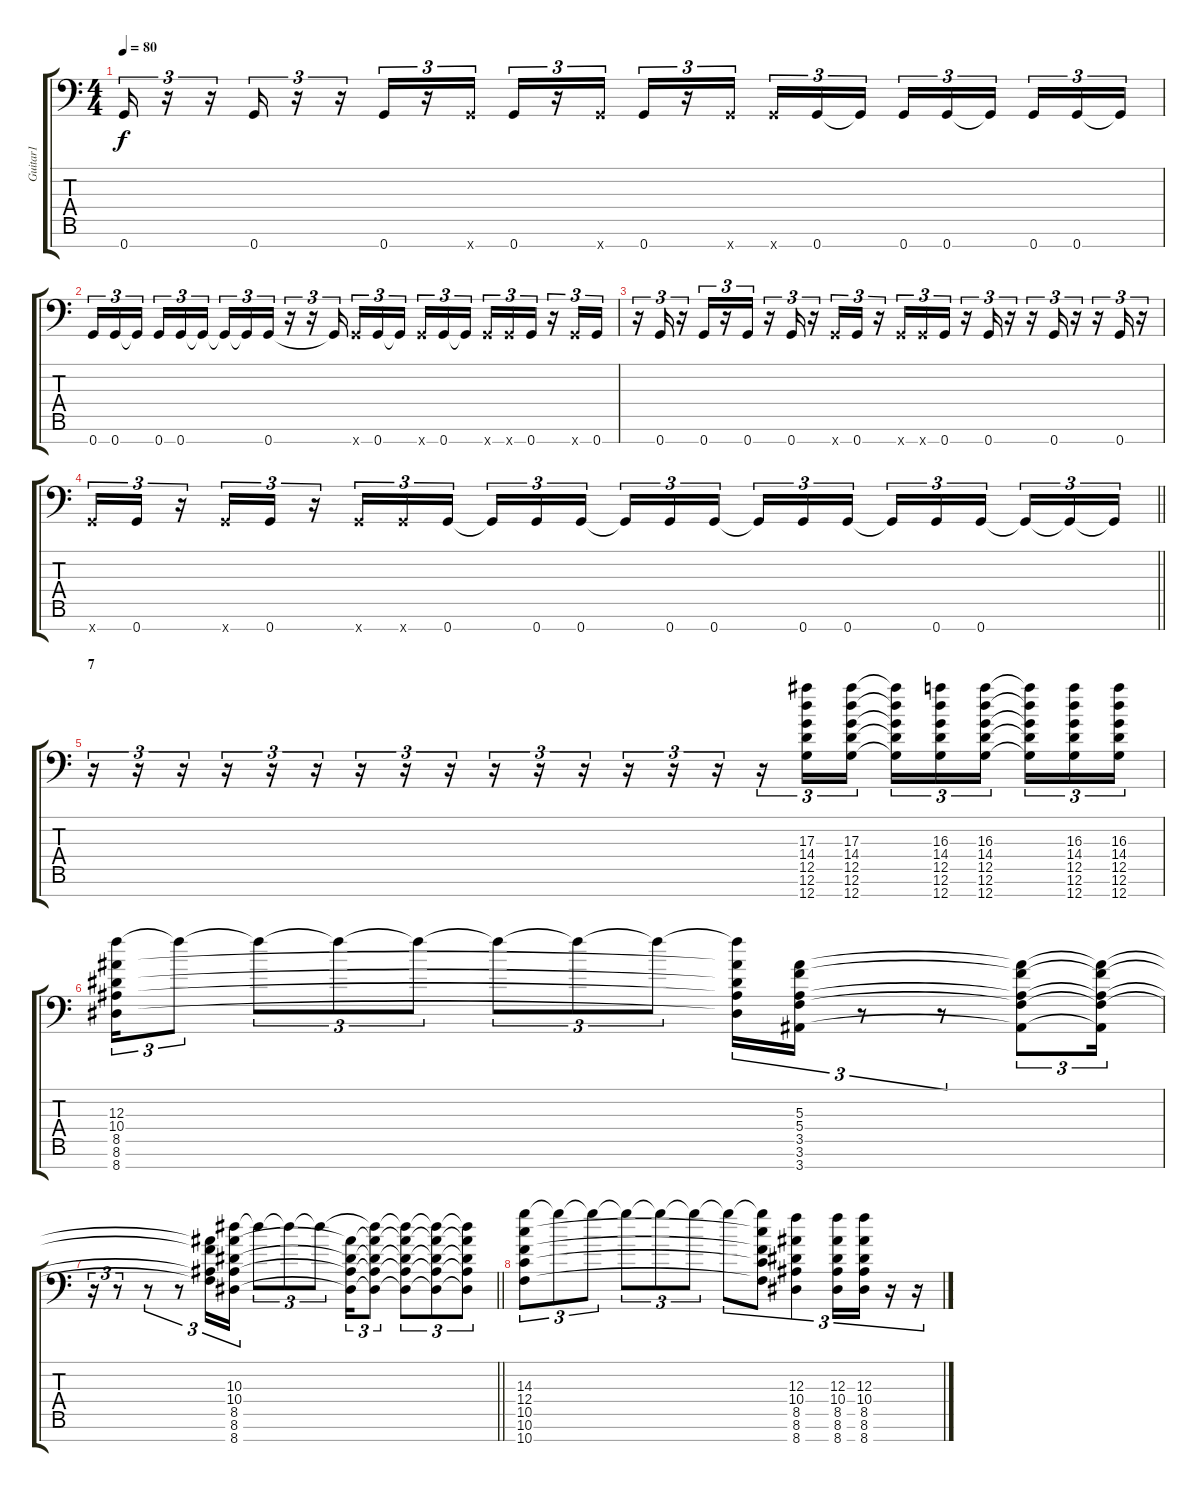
\track ("Guitar1" "Guitar1") {instrument distortionguitar}
\staff {score tabs}
\tuning (D4 A3 F3 C3 G2 D2 G1) {hide}
\ts (4 4)
\tempo 80
\clef f4
\ks c
0.7.16{tu (3 2) dy f} r.16{tu (3 2)} r.16{tu (3 2)} 0.7.16{tu (3 2)} r.16{tu (3 2)} r.16{tu (3 2)} 0.7.16{tu (3 2)} r.16{tu (3 2)} 0.7{x}.16{tu (3 2)} 0.7.16{tu (3 2)} r.16{tu (3 2)} 0.7{x}.16{tu (3 2)} 0.7.16{tu (3 2)} r.16{tu (3 2)} 0.7{x}.16{tu (3 2) beam splitsecondary} 0.7{x}.16{tu (3 2)} 0.7.16{tu (3 2)} 0.7{t}.16{tu (3 2)} 0.7.16{tu (3 2)} 0.7.16{tu (3 2)} 0.7{t}.16{tu (3 2) beam splitsecondary} 0.7.16{tu (3 2)} 0.7.16{tu (3 2)} 0.7{t}.16{tu (3 2)} |
0.7.16{tu (3 2)} 0.7.16{tu (3 2)} 0.7{t}.16{tu (3 2) beam splitsecondary} 0.7.16{tu (3 2)} 0.7.16{tu (3 2)} 0.7{t}.16{tu (3 2)} 0.7{t}.16{tu (3 2)} 0.7{t}.16{tu (3 2)} 0.7.16{tu (3 2)} r.16{tu (3 2)} r.16{tu (3 2)} 0.7{t}.16{tu (3 2)} 0.7{x}.16{tu (3 2)} 0.7.16{tu (3 2)} 0.7{t}.16{tu (3 2) beam splitsecondary} 0.7{x}.16{tu (3 2)} 0.7.16{tu (3 2)} 0.7{t}.16{tu (3 2)} 0.7{x}.16{tu (3 2)} 0.7{x}.16{tu (3 2)} 0.7.16{tu (3 2)} r.16{tu (3 2)} 0.7{x}.16{tu (3 2)} 0.7.16{tu (3 2)} |
r.16{tu (3 2)} 0.7.16{tu (3 2)} r.16{tu (3 2)} 0.7.16{tu (3 2)} r.16{tu (3 2)} 0.7.16{tu (3 2)} r.16{tu (3 2)} 0.7.16{tu (3 2)} r.16{tu (3 2)} 0.7{x}.16{tu (3 2)} 0.7.16{tu (3 2)} r.16{tu (3 2)} 0.7{x}.16{tu (3 2)} 0.7{x}.16{tu (3 2)} 0.7.16{tu (3 2)} r.16{tu (3 2)} 0.7.16{tu (3 2)} r.16{tu (3 2)} r.16{tu (3 2)} 0.7.16{tu (3 2)} r.16{tu (3 2)} r.16{tu (3 2)} 0.7.16{tu (3 2)} r.16{tu (3 2)} |
\barLineRight lightlight
0.7{x}.16{tu (3 2)} 0.7.16{tu (3 2)} r.16{tu (3 2)} 0.7{x}.16{tu (3 2)} 0.7.16{tu (3 2)} r.16{tu (3 2)} 0.7{x}.16{tu (3 2)} 0.7{x}.16{tu (3 2)} 0.7.16{tu (3 2) beam splitsecondary} 0.7{t}.16{tu (3 2)} 0.7.16{tu (3 2)} 0.7.16{tu (3 2)} 0.7{t}.16{tu (3 2)} 0.7.16{tu (3 2)} 0.7.16{tu (3 2) beam splitsecondary} 0.7{t}.16{tu (3 2)} 0.7.16{tu (3 2)} 0.7.16{tu (3 2)} 0.7{t}.16{tu (3 2)} 0.7.16{tu (3 2)} 0.7.16{tu (3 2) beam splitsecondary} 0.7{t}.16{tu (3 2)} 0.7{t}.16{tu (3 2)} 0.7{t}.16{tu (3 2)} |
\section ("" "7")
r.16{tu (3 2)} r.16{tu (3 2)} r.16{tu (3 2)} r.16{tu (3 2)} r.16{tu (3 2)} r.16{tu (3 2)} r.16{tu (3 2)} r.16{tu (3 2)} r.16{tu (3 2)} r.16{tu (3 2)} r.16{tu (3 2)} r.16{tu (3 2)} r.16{tu (3 2)} r.16{tu (3 2)} r.16{tu (3 2)} r.16{tu (3 2)} (17.3 14.4 12.5 12.6 12.7).16{tu (3 2)} (17.3 14.4 12.5 12.6 12.7).16{tu (3 2)} (17.3{t} 14.4{t} 12.5{t} 12.6{t} 12.7{t}).16{tu (3 2)} (16.3 14.4 12.5 12.6 12.7).16{tu (3 2)} (16.3 14.4 12.5 12.6 12.7).16{tu (3 2) beam splitsecondary} (16.3{t} 14.4{t} 12.5{t} 12.6{t} 12.7{t}).16{tu (3 2)} (16.3 14.4 12.5 12.6 12.7).16{tu (3 2)} (16.3 14.4 12.5 12.6 12.7).16{tu (3 2)} |
(12.3 10.4 8.5 8.6 8.7).16{tu (3 2)} 12.3{t}.8{tu (3 2)} 12.3{t}.8{tu (3 2)} 12.3{t}.8{tu (3 2)} 12.3{t}.8{tu (3 2)} 12.3{t}.8{tu (3 2)} 12.3{t}.8{tu (3 2)} 12.3{t}.8{tu (3 2)} (12.3{t} 10.4{t} 8.5{t} 8.6{t} 8.7{t}).16{tu (3 2)} (5.3 5.4 3.5 3.6 3.7).16{tu (3 2)} r.8{tu (3 2)} r.8{tu (3 2)} (5.3{t} 5.4{t} 3.5{t} 3.6{t} 3.7{t}).8{tu (3 2)} (5.3{t} 5.4{t} 3.5{t} 3.6{t} 3.7{t}).16{tu (3 2)} |
\barLineRight lightlight
r.16{tu (3 2)} r.8{tu (3 2)} r.8{tu (3 2)} r.8{tu (3 2)} (5.3{t} 5.4{t} 3.5{t} 3.6{t}).16{tu (3 2)} (10.3 10.4 8.5 8.6 8.7).16{tu (3 2)} 10.3{t}.8{tu (3 2)} 10.3{t}.8{tu (3 2)} 10.3{t}.8{tu (3 2)} (10.4{t} 8.5{t} 8.6{t} 8.7{t}).16{tu (3 2)} (10.3{t} 10.4{t} 8.5{t} 8.6{t} 8.7{t}).8{tu (3 2)} (10.3{t} 10.4{t} 8.5{t} 8.6{t} 8.7{t}).8{tu (3 2)} (10.3{t} 10.4{t} 8.5{t} 8.6{t} 8.7{t}).8{tu (3 2)} (10.3{t} 10.4{t} 8.5{t} 8.6{t} 8.7{t}).8{tu (3 2)} |
(14.3 12.4 10.5 10.6 10.7).8{tu (3 2)} 14.3{t}.8{tu (3 2)} 14.3{t}.8{tu (3 2)} 14.3{t}.8{tu (3 2)} 14.3{t}.8{tu (3 2)} 14.3{t}.8{tu (3 2)} 14.3{t}.8{tu (3 2)} (14.3{t} 12.4{t} 10.5{t} 10.6{t} 10.7{t}).8{tu (3 2)} (12.3 10.4 8.5 8.6 8.7).4{tu (3 2)} (12.3 10.4 8.5 8.6 8.7).16{tu (3 2)} (12.3 10.4 8.5 8.6 8.7).16{tu (3 2)} r.16{tu (3 2)} r.16{tu (3 2)}
